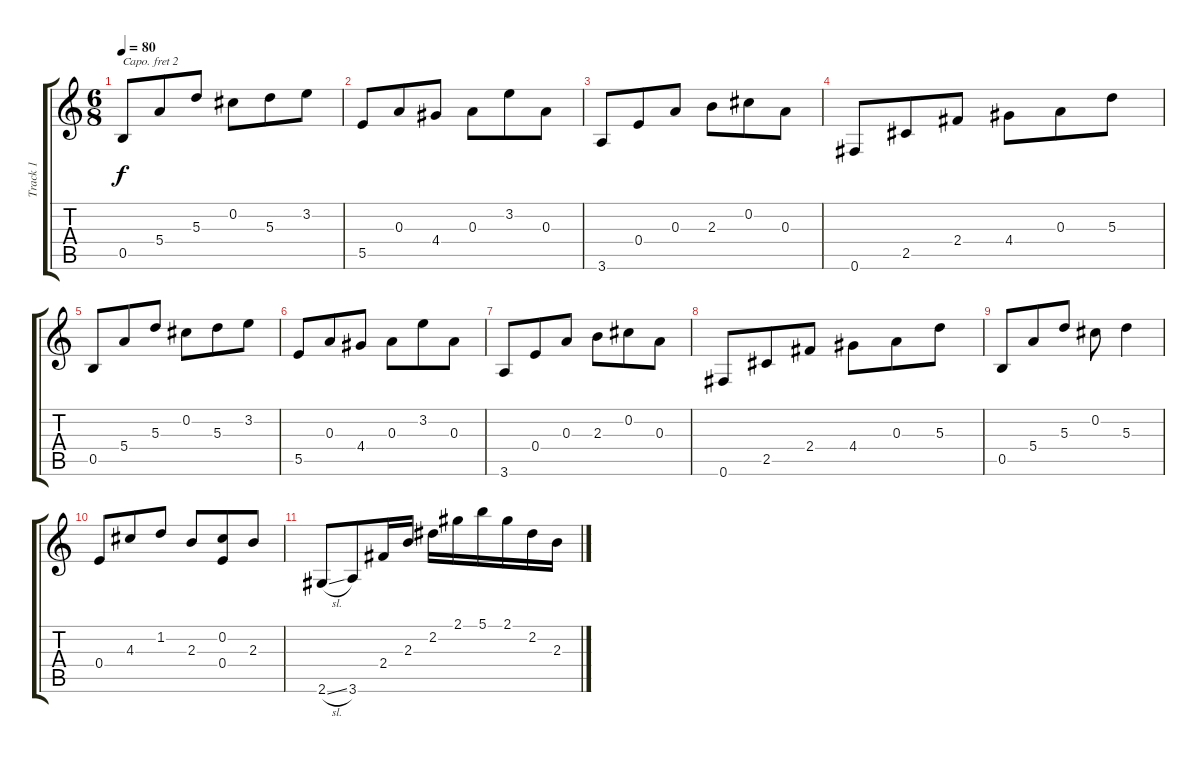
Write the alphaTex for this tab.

\track ("Track 1" "Track 1") {instrument acousticguitarsteel}
\staff {score tabs}
\capo 2
\tuning (E4 B3 G3 D3 A2 E2) {hide}
\ts (6 8)
\tempo 80
\clef g2
\ks c
0.5.8{dy f} 5.4.8 5.3.8 0.2.8 5.3.8 3.2.8 |
5.5.8 0.3.8 4.4.8 0.3.8 3.2.8 0.3.8 |
3.6.8 0.4.8 0.3.8 2.3.8 0.2.8 0.3.8 |
0.6.8 2.5.8 2.4.8 4.4.8 0.3.8 5.3.8 |
0.5.8 5.4.8 5.3.8 0.2.8 5.3.8 3.2.8 |
5.5.8 0.3.8 4.4.8 0.3.8 3.2.8 0.3.8 |
3.6.8 0.4.8 0.3.8 2.3.8 0.2.8 0.3.8 |
0.6.8 2.5.8 2.4.8 4.4.8 0.3.8 5.3.8 |
0.5.8 5.4.8 5.3.8 0.2.8 5.3.4 |
0.4.8 4.3.8 1.2.8 2.3.8 (0.2 0.4).8 2.3.8 |
2.6{sl}.8 3.6.8 2.4.16 2.3.16 2.2.16 2.1.16 5.1.16 2.1.16 2.2.16 2.3.16
